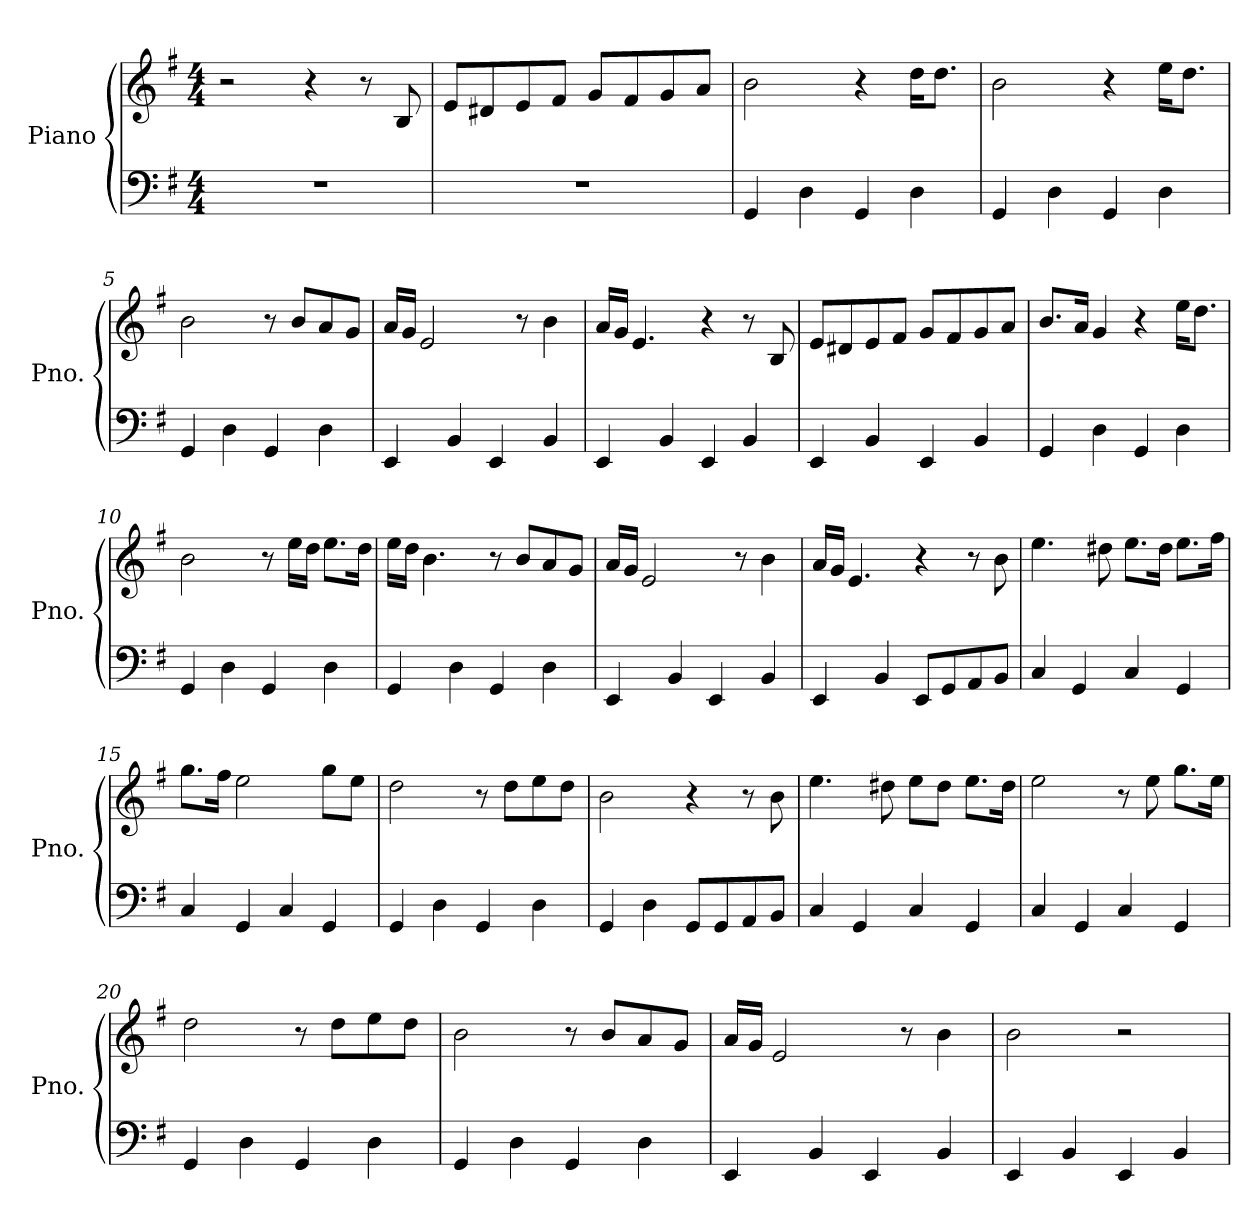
**kern	**kern
*part1	*part1
*staff2	*staff1
*I"Piano	*
*I'Pno.	*
*clefF4	*clefG2
*k[f#]	*k[f#]
*M4/4	*M4/4
=1	=1
1r	2r
.	4r
.	8r
*	*MM80
.	8B/
=2	=2
1r	8e/L
.	8d#X/
.	8e/
.	8f#/J
.	8g/L
.	8f#/
.	8g/
.	8a/J
=3	=3
4GG/	2b\
4D\	.
4GG/	4r
4D\	16dd\KL
.	8.dd\J
=4	=4
4GG/	2b\
4D\	.
4GG/	4r
4D\	16ee\KL
.	8.dd\J
=5	=5
4GG/	2b\
4D\	.
4GG/	8r
.	8b/L
4D\	8a/
.	8g/J
=6	=6
4EE/	16a/LL
.	16g/JJ
.	2e/
4BB/	.
4EE/	.
.	8r
4BB/	4b\
!!LO:LB:g=z
=7	=7
4EE/	16a/LL
.	16g/JJ
.	4.e/
4BB/	.
4EE/	4r
4BB/	8r
.	8B/
=8	=8
4EE/	8e/L
.	8d#X/
4BB/	8e/
.	8f#/J
4EE/	8g/L
.	8f#/
4BB/	8g/
.	8a/J
=9	=9
4GG/	8.b/L
.	16a/Jk
4D\	4g/
4GG/	4r
4D\	16ee\KL
.	8.dd\J
=10	=10
4GG/	2b\
4D\	.
4GG/	8r
.	16ee\LL
.	16dd\JJ
4D\	8.ee\L
.	16dd\Jk
=11	=11
4GG/	16ee\LL
.	16dd\JJ
.	4.b\
4D\	.
4GG/	8r
.	8b/L
4D\	8a/
.	8g/J
!!LO:LB:g=z
=12	=12
4EE/	16a/LL
.	16g/JJ
.	2e/
4BB/	.
4EE/	.
.	8r
4BB/	4b\
=13	=13
4EE/	16a/LL
.	16g/JJ
.	4.e/
4BB/	.
8EE/L	4r
8GG/	.
8AA/	8r
8BB/J	8b\
=14	=14
4C/	4.ee\
4GG/	.
.	8dd#X\
4C/	8.ee\L
.	16dd#\Jk
4GG/	8.ee\L
.	16ff#\Jk
=15	=15
4C/	8.gg\L
.	16ff#\Jk
4GG/	2ee\
4C/	.
4GG/	8gg\L
.	8ee\J
=16	=16
4GG/	2dd\
4D\	.
4GG/	8r
.	8dd\L
4D\	8ee\
.	8dd\J
=17	=17
4GG/	2b\
4D\	.
8GG/L	4r
8GG/	.
8AA/	8r
8BB/J	8b\
!!LO:LB:g=z
=18	=18
4C/	4.ee\
4GG/	.
.	8dd#X\
4C/	8ee\L
.	8dd#\J
4GG/	8.ee\L
.	16dd#\Jk
=19	=19
4C/	2ee\
4GG/	.
4C/	8r
.	8ee\
4GG/	8.gg\L
.	16ee\Jk
=20	=20
4GG/	2dd\
4D\	.
4GG/	8r
.	8dd\L
4D\	8ee\
.	8dd\J
=21	=21
4GG/	2b\
4D\	.
4GG/	8r
.	8b/L
4D\	8a/
.	8g/J
=22	=22
4EE/	16a/LL
.	16g/JJ
.	2e/
4BB/	.
4EE/	.
.	8r
4BB/	4b\
=23	=23
4EE/	2b\
4BB/	.
4EE/	2r
4BB/	.
=	=
*-	*-
